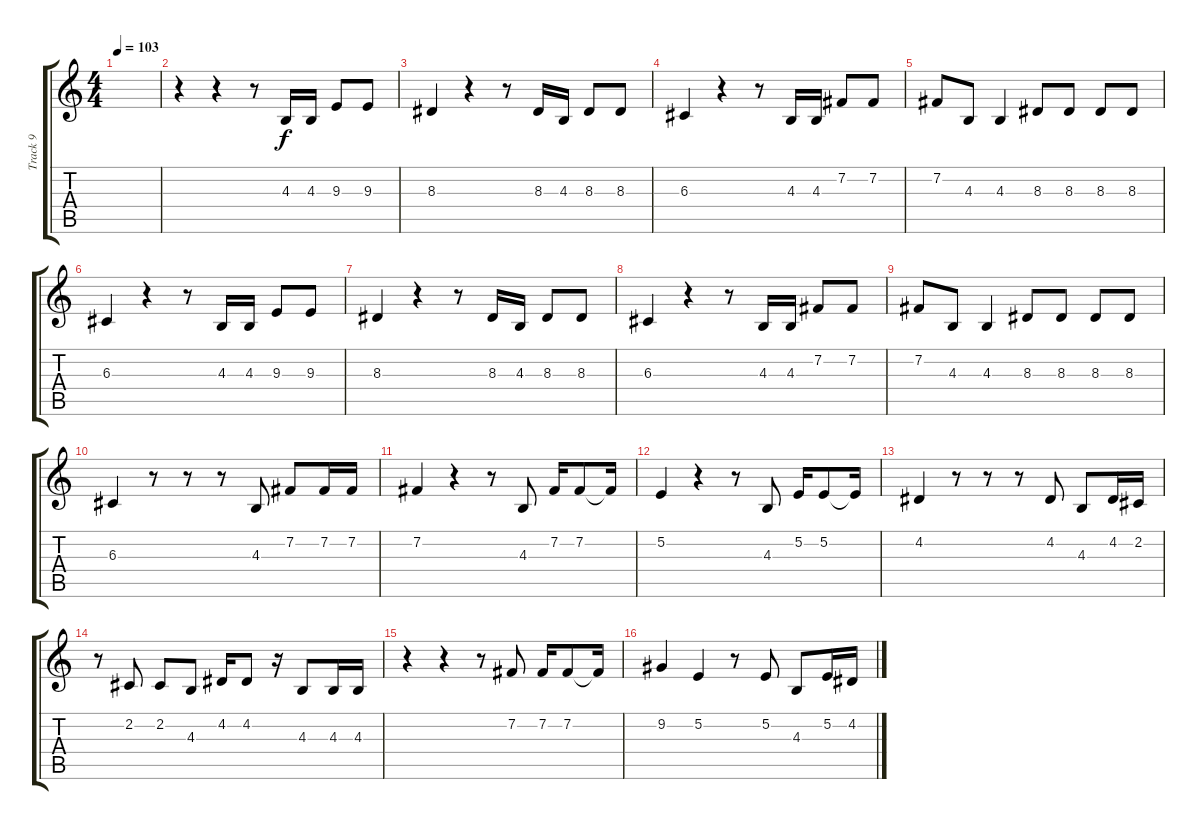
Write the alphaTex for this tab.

\track ("Track 9" "Track 9") {instrument electricgrandpiano}
\staff {score tabs}
\tuning (E4 B3 G3 D3 A2 E2) {hide}
\ts (4 4)
\tempo 103
\clef g2
\ks c
|
r.4 r.4 r.8 4.3.16 4.3.16 9.3.8 9.3.8 |
8.3.4 r.4 r.8 8.3.16 4.3.16 8.3.8 8.3.8 |
6.3.4 r.4 r.8 4.3.16 4.3.16 7.2.8 7.2.8 |
7.2.8 4.3.8 4.3.4 8.3.8 8.3.8 8.3.8 8.3.8 |
6.3.4 r.4 r.8 4.3.16 4.3.16 9.3.8 9.3.8 |
8.3.4 r.4 r.8 8.3.16 4.3.16 8.3.8 8.3.8 |
6.3.4 r.4 r.8 4.3.16 4.3.16 7.2.8 7.2.8 |
7.2.8 4.3.8 4.3.4 8.3.8 8.3.8 8.3.8 8.3.8 |
6.3.4 r.8 r.8 r.8 4.3.8 7.2.8 7.2.16 7.2.16 |
7.2.4 r.4 r.8 4.3.8 7.2.16 7.2.8 7.2{t}.16 |
5.2.4 r.4 r.8 4.3.8 5.2.16 5.2.8 5.2{t}.16 |
4.2.4 r.8 r.8 r.8 4.2.8 4.3.8 4.2.16 2.2.16 |
r.8 2.2.8 2.2.8 4.3.8 4.2.16 4.2.8 r.16 4.3.8 4.3.16 4.3.16 |
r.4 r.4 r.8 7.2.8 7.2.16 7.2.8 7.2{t}.16 |
9.2.4 5.2.4 r.8 5.2.8 4.3.8 5.2.16 4.2.16
